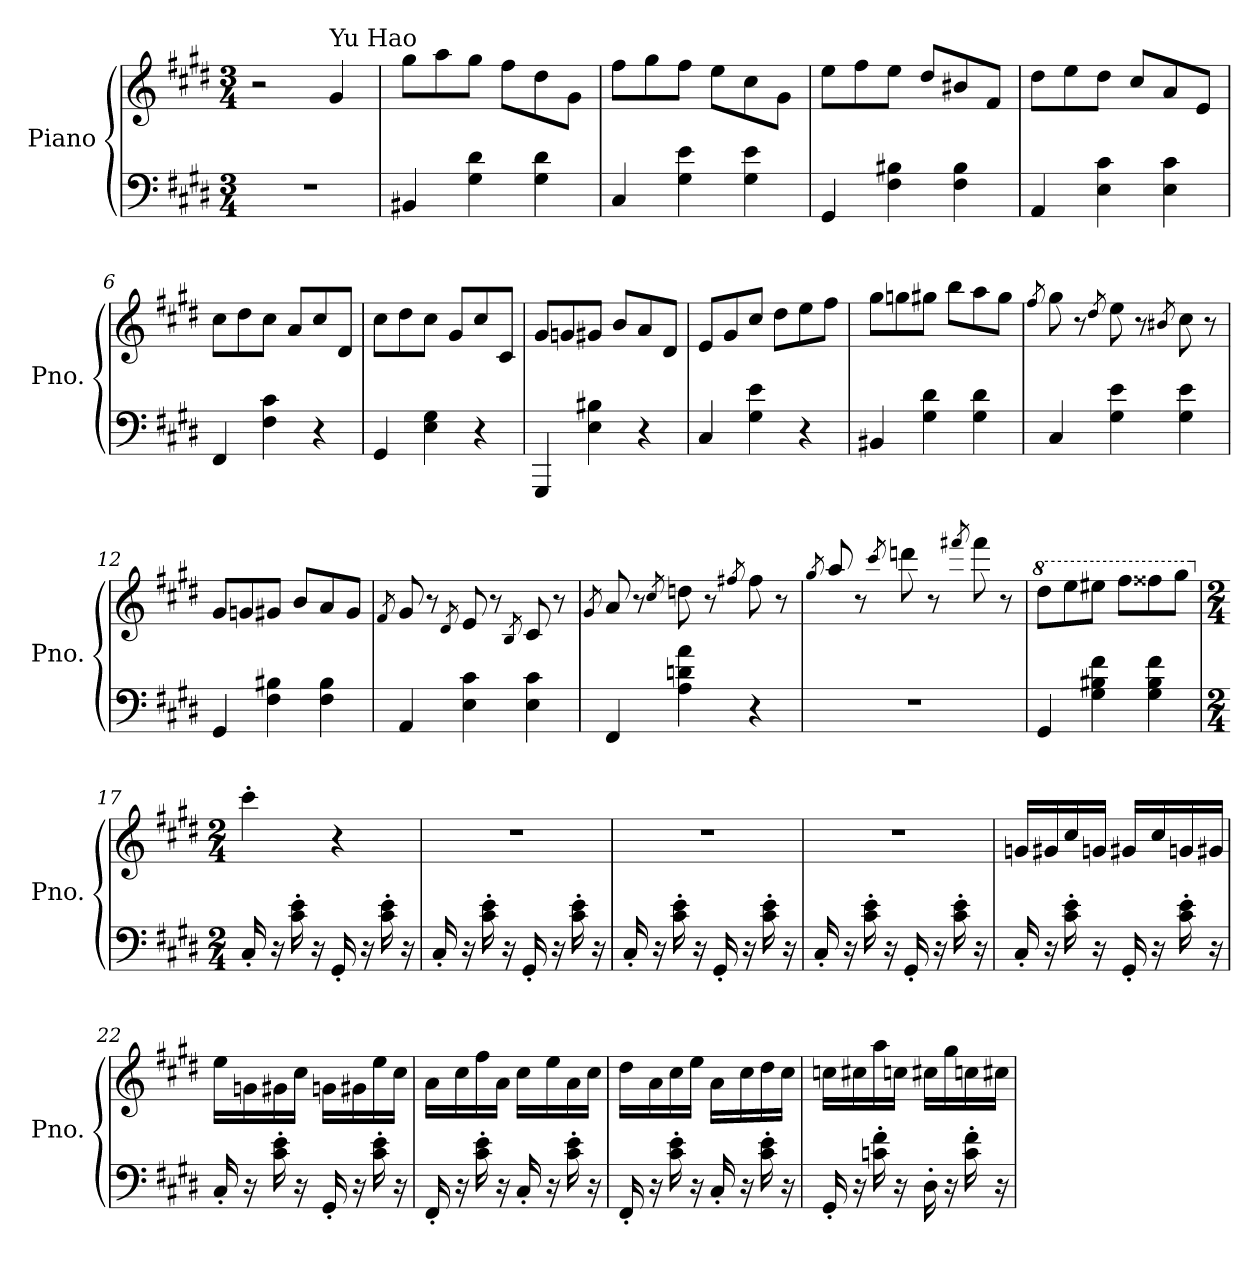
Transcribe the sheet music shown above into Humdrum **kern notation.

**kern	**kern
*part1	*part1
*staff2	*staff1
*I"Piano	*
*I'Pno.	*
*clefF4	*clefG2
*k[f#c#g#d#]	*k[f#c#g#d#]
*M3/4	*M3/4
*MM170	*MM170
=1	=1
2.r	2r
!	!LO:TX:a:t=Yu Hao
.	4g#/
=2	=2
4BB#X/	8gg#\L
.	8aa\
4G#\ 4d#\	8gg#\J
.	8ff#\L
4G#\ 4d#\	8dd#\
.	8g#\J
=3	=3
4C#/	8ff#\L
.	8gg#\
4G#\ 4e\	8ff#\J
.	8ee\L
4G#\ 4e\	8cc#\
.	8g#\J
=4	=4
4GG#/	8ee\L
.	8ff#\
4F#\ 4B#X\	8ee\J
.	8dd#/L
4F#\ 4B#\	8b#X/
.	8f#/J
=5	=5
4AA/	8dd#\L
.	8ee\
4E\ 4c#\	8dd#\J
.	8cc#/L
4E\ 4c#\	8a/
.	8e/J
=6	=6
4FF#/	8cc#\L
.	8dd#\
4F#\ 4c#\	8cc#\J
.	8a/L
4r	8cc#/
.	8d#/J
!!LO:LB:g=z
=7	=7
4GG#/	8cc#\L
.	8dd#\
4E\ 4G#\	8cc#\J
.	8g#/L
4r	8cc#/
.	8c#/J
=8	=8
4GGG#/	8g#/L
.	8gn/
4E\ 4B#X\	8g#X/J
.	8b/L
4r	8a/
.	8d#/J
=9	=9
4C#/	8e/L
.	8g#/
4G#\ 4e\	8cc#/J
.	8dd#\L
4r	8ee\
.	8ff#\J
=10	=10
4BB#X/	8gg#\L
.	8ggn\
4G#\ 4d#\	8gg#X\J
.	8bb\L
4G#\ 4d#\	8aa\
.	8gg#\J
=11	=11
.	8qff#/
4C#/	8gg#\
.	8r
.	8qdd#/
4G#\ 4e\	8ee\
.	8r
.	8qb#X/
4G#\ 4e\	8cc#\
.	8r
!!LO:LB:g=z
=12	=12
4GG#/	8g#/L
.	8gn/
4F#\ 4B#X\	8g#X/J
.	8b/L
4F#\ 4B#\	8a/
.	8g#/J
=13	=13
.	8qf#/
4AA/	8g#/
.	8r
.	8qd#/
4E\ 4c#\	8e/
.	8r
.	8qB/
4E\ 4c#\	8c#/
.	8r
=14	=14
.	8qg#/
4FF#/	8a/
.	8r
.	8qcc#/
4A\ 4dn\ 4a\	8ddn\
.	8r
.	8qff#X/
4r	8ff#\
.	8r
=15	=15
.	8qgg#/
2.r	8aa/
.	8r
.	8qccc#/
.	8dddn\
.	8r
.	8qfff#X/
.	8fff#\
.	8r
!!LO:LB:g=z
=16	=16
*	*8va
4GG#/	8ddd#\L
.	8eee\
4G#\ 4B#X\ 4f#\	8eee#X\J
.	8fff#\L
4G#\ 4B#\ 4f#\	8fff##X\
.	8ggg#\J
=17	=17
*M2/4	*M2/4
*	*X8va
*	*8va
*	*MM60
16C#'/	4cccc#'\
16r	.
16c#\' 16e\'	.
16r	.
16GG#'/	4r
16r	.
16c#\' 16e\'	.
16r	.
=18	=18
*	*X8va
16C#'/	2r
16r	.
16c#\' 16e\'	.
16r	.
16GG#'/	.
16r	.
16c#\' 16e\'	.
16r	.
=19	=19
*	*MM80
16C#'/	2r
16r	.
16c#\' 16e\'	.
16r	.
16GG#'/	.
16r	.
16c#\' 16e\'	.
16r	.
!!LO:LB:g=z
=20	=20
*	*MM90
16C#'/	2r
16r	.
16c#\' 16e\'	.
16r	.
16GG#'/	.
16r	.
16c#\' 16e\'	.
16r	.
=21	=21
*	*MM110
16C#'/	16gn/LL
16r	16g#X/
16c#\' 16e\'	16cc#/
16r	16gn/JJ
16GG#'/	16g#X/LL
16r	16cc#/
16c#\' 16e\'	16gn/
16r	16g#X/JJ
=22	=22
*	*MM115
16C#'/	16ee\LL
16r	16gn\
16c#\' 16e\'	16g#X\
16r	16cc#\JJ
16GG#'/	16gn\LL
16r	16g#X\
16c#\' 16e\'	16ee\
16r	16cc#\JJ
=23	=23
*	*MM120
16FF#'/	16a\LL
16r	16cc#\
16c#\' 16e\'	16ff#\
16r	16a\JJ
16C#'/	16cc#\LL
16r	16ee\
16c#\' 16e\'	16a\
16r	16cc#\JJ
!!LO:PB:g=z
=24	=24
*	*MM125
16FF#'/	16dd#\LL
16r	16a\
16c#\' 16e\'	16cc#\
16r	16ee\JJ
16C#'/	16a\LL
16r	16cc#\
16c#\' 16e\'	16dd#\
16r	16cc#\JJ
=25	=25
16GG#'/	16ccn\LL
16r	16cc#X\
16cn\' 16f#\'	16aa\
16r	16ccn\JJ
16D#'\	16cc#X\LL
16r	16gg#\
16c\' 16f#\'	16ccn\
16r	16cc#X\JJ
=	=
*-	*-
